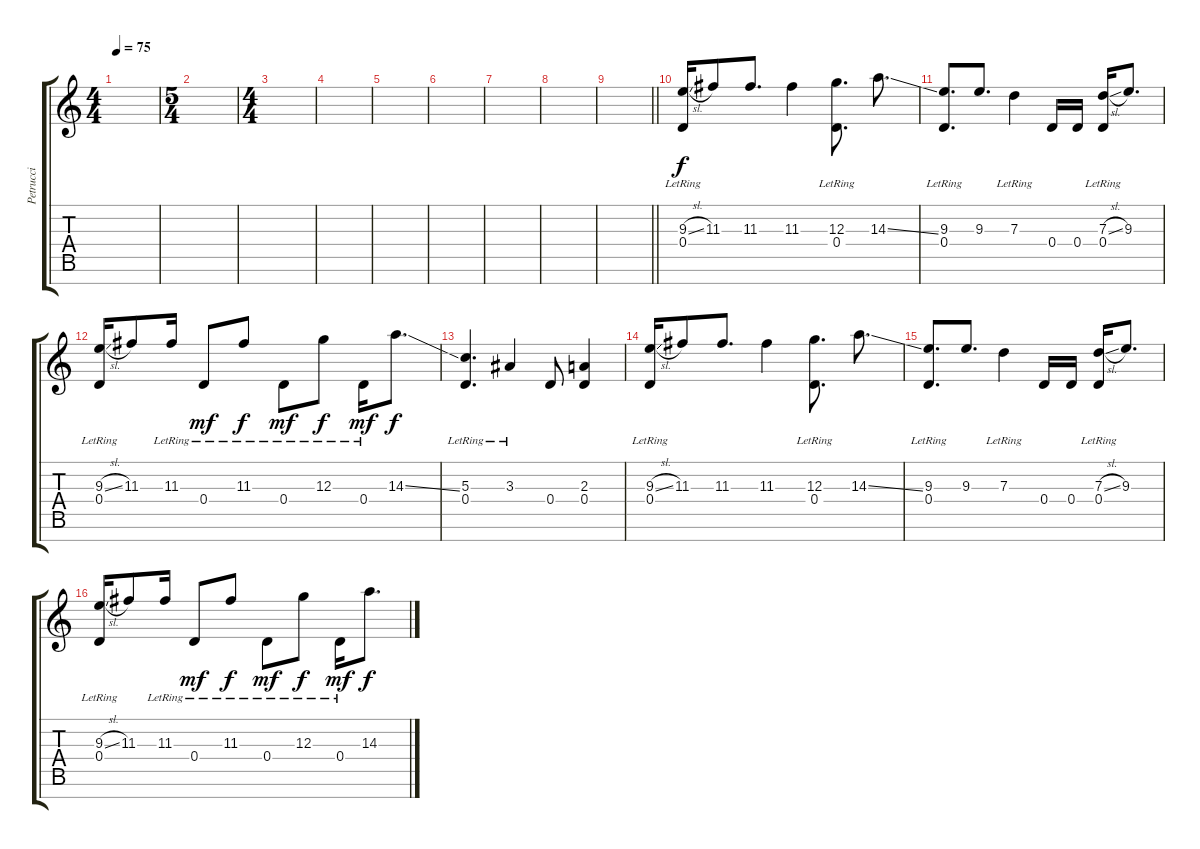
\track ("Petrucci" "Petrucci") {instrument electricguitarjazz}
\staff {score tabs}
\tuning (E4 B3 G3 D3 A2 E2 B1) {hide}
\ts (4 4)
\tempo 75
\clef g2
\ks c
|
\ts (5 4)
|
\ts (4 4)
|
|
|
|
|
|
\barLineRight lightlight
|
(9.3{sl} 0.4{lr}).16{balance 0} 11.3.8 11.3.8{d} 11.3.4 (12.3 0.4{lr}).8{d} 14.3{ss}.8{d} |
(9.3 0.4{lr}).8{d} 9.3.8{d} 7.3{lr}.4 0.4.16 0.4.16 (7.3{sl} 0.4{lr}).16 9.3.8{d} |
(9.3{sl} 0.4{lr}).16 11.3.8 11.3{lr}.16 0.4{lr}.8{dy mf} 11.3{lr}.8{dy f} 0.4{lr}.8{dy mf} 12.3{lr}.8{dy f} 0.4{lr}.16{dy mf} 14.3{ss}.8{d dy f} |
(5.3 0.4{lr}).4{d} 3.3{lr}.4 0.4.8 (2.3 0.4).4 |
(9.3{sl} 0.4{lr}).16 11.3.8 11.3.8{d} 11.3.4 (12.3 0.4{lr}).8{d} 14.3{ss}.8{d} |
(9.3 0.4{lr}).8{d} 9.3.8{d} 7.3{lr}.4 0.4.16 0.4.16 (7.3{sl} 0.4{lr}).16 9.3.8{d} |
(9.3{sl} 0.4{lr}).16 11.3.8 11.3{lr}.16 0.4{lr}.8{dy mf} 11.3{lr}.8{dy f} 0.4{lr}.8{dy mf} 12.3{lr}.8{dy f} 0.4{lr}.16{dy mf} 14.3{ss}.8{d dy f}
